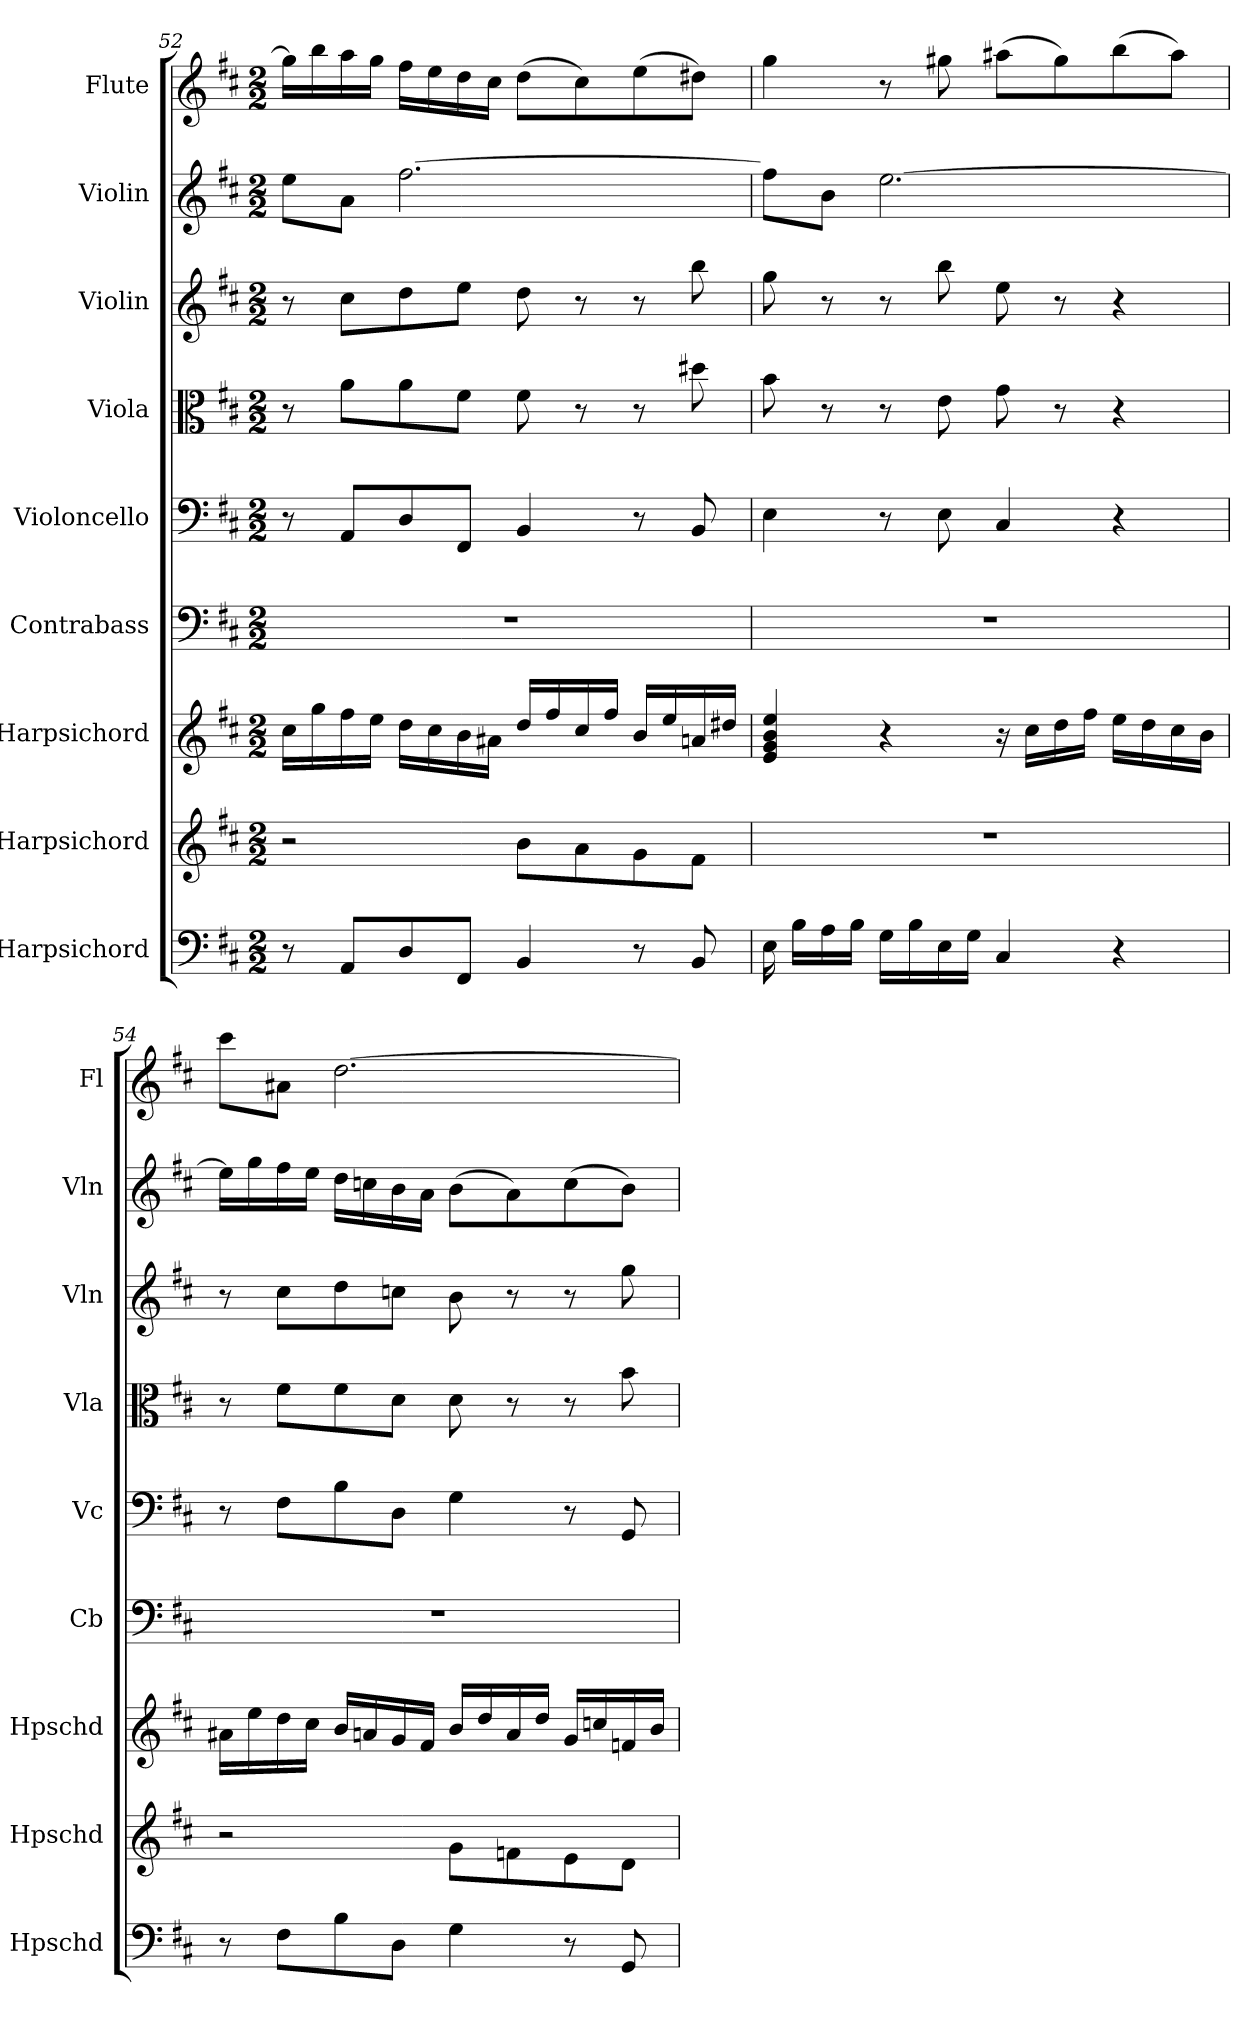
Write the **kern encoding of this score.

**kern	**kern	**kern	**kern	**kern	**kern	**kern	**kern	**kern
*part9	*part8	*part7	*part6	*part5	*part4	*part3	*part2	*part1
*staff9	*staff8	*staff7	*staff6	*staff5	*staff4	*staff3	*staff2	*staff1
*I"Harpsichord	*I"Harpsichord	*I"Harpsichord	*I"Contrabass	*I"Violoncello	*I"Viola	*I"Violin	*I"Violin	*I"Flute
*I'Hpschd	*I'Hpschd	*I'Hpschd	*I'Cb	*I'Vc	*I'Vla	*I'Vln	*I'Vln	*I'Fl
*clefF4	*clefG2	*clefG2	*clefF4	*clefF4	*clefC3	*clefG2	*clefG2	*clefG2
*	*	*	*ITrd7c12	*	*	*	*	*
*k[f#c#]	*k[f#c#]	*k[f#c#]	*k[f#c#]	*k[f#c#]	*k[f#c#]	*k[f#c#]	*k[f#c#]	*k[f#c#]
*D:	*D:	*D:	*D:	*D:	*D:	*D:	*D:	*D:
*M2/2	*M2/2	*M2/2	*M2/2	*M2/2	*M2/2	*M2/2	*M2/2	*M2/2
=52	=52	=52	=52	=52	=52	=52	=52	=52
8r	2r	16cc#\LL	1r	8r	8r	8r	8ee\L	16gg\LL]
.	.	16gg\	.	.	.	.	.	16bb\
8AA/L	.	16ff#\	.	8AA/L	8a\L	8cc#\L	8a\J	16aa\
.	.	16ee\JJ	.	.	.	.	.	16gg\JJ
8D/	.	16dd\LL	.	8D/	8a\	8dd\	[2.ff#\	16ff#\LL
.	.	16cc#\	.	.	.	.	.	16ee\
8FF#/J	.	16b\	.	8FF#/J	8f#\J	8ee\J	.	16dd\
.	.	16a#X\JJ	.	.	.	.	.	16cc#\JJ
4BB/	8b\L	16dd/LL	.	4BB/	8f#\	8dd\	.	(8dd\L
.	.	16ff#/	.	.	.	.	.	.
.	8a\	16cc#/	.	.	8r	8r	.	8cc#\)
.	.	16ff#/JJ	.	.	.	.	.	.
8r	8g\	16b/LL	.	8r	8r	8r	.	(8ee\
.	.	16ee/	.	.	.	.	.	.
8BB/	8f#\J	16an/	.	8BB/	8dd#X\	8bb\	.	8dd#X\J)
.	.	16dd#X/JJ	.	.	.	.	.	.
=53	=53	=53	=53	=53	=53	=53	=53	=53
16E\	1r	4ee/ 4b/ 4g/ 4e/	1r	4E\	8b\	8gg\	8ff#\L]	4gg\
16B\LL	.	.	.	.	.	.	.	.
16A\	.	.	.	.	8r	8r	8b\J	.
16B\JJ	.	.	.	.	.	.	.	.
16G\LL	.	4r	.	8r	8r	8r	[2.ee\	8r
16B\	.	.	.	.	.	.	.	.
16E\	.	.	.	8E\	8e\	8bb\	.	8gg#X\
16G\JJ	.	.	.	.	.	.	.	.
4C#/	.	16r	.	4C#/	8g\	8ee\	.	(8aa#X\L
.	.	16cc#\LL	.	.	.	.	.	.
.	.	16dd\	.	.	8r	8r	.	8gg#\)
.	.	16ff#\JJ	.	.	.	.	.	.
4r	.	16ee\LL	.	4r	4r	4r	.	(8bb\
.	.	16dd\	.	.	.	.	.	.
.	.	16cc#\	.	.	.	.	.	8aa#\J)
.	.	16b\JJ	.	.	.	.	.	.
=54	=54	=54	=54	=54	=54	=54	=54	=54
8r	2r	16a#X\LL	1r	8r	8r	8r	16ee\LL]	8ccc#\L
.	.	16ee\	.	.	.	.	16gg\	.
8F#\L	.	16dd\	.	8F#\L	8f#\L	8cc#\L	16ff#\	8a#X\J
.	.	16cc#\JJ	.	.	.	.	16ee\JJ	.
8B\	.	16b/LL	.	8B\	8f#\	8dd\	16dd\LL	[2.dd\
.	.	16an/	.	.	.	.	16ccn\	.
8D\J	.	16g/	.	8D\J	8d\J	8ccn\J	16b\	.
.	.	16f#/JJ	.	.	.	.	16a\JJ	.
4G\	8g\L	16b/LL	.	4G\	8d\	8b\	(8b\L	.
.	.	16dd/	.	.	.	.	.	.
.	8fn\	16a/	.	.	8r	8r	8a\)	.
.	.	16dd/JJ	.	.	.	.	.	.
8r	8e\	16g/LL	.	8r	8r	8r	(8cc\	.
.	.	16ccn/	.	.	.	.	.	.
8GG/	8d\J	16fn/	.	8GG/	8b\	8gg\	8b\J)	.
.	.	16b/JJ	.	.	.	.	.	.
=	=	=	=	=	=	=	=	=
*-	*-	*-	*-	*-	*-	*-	*-	*-
